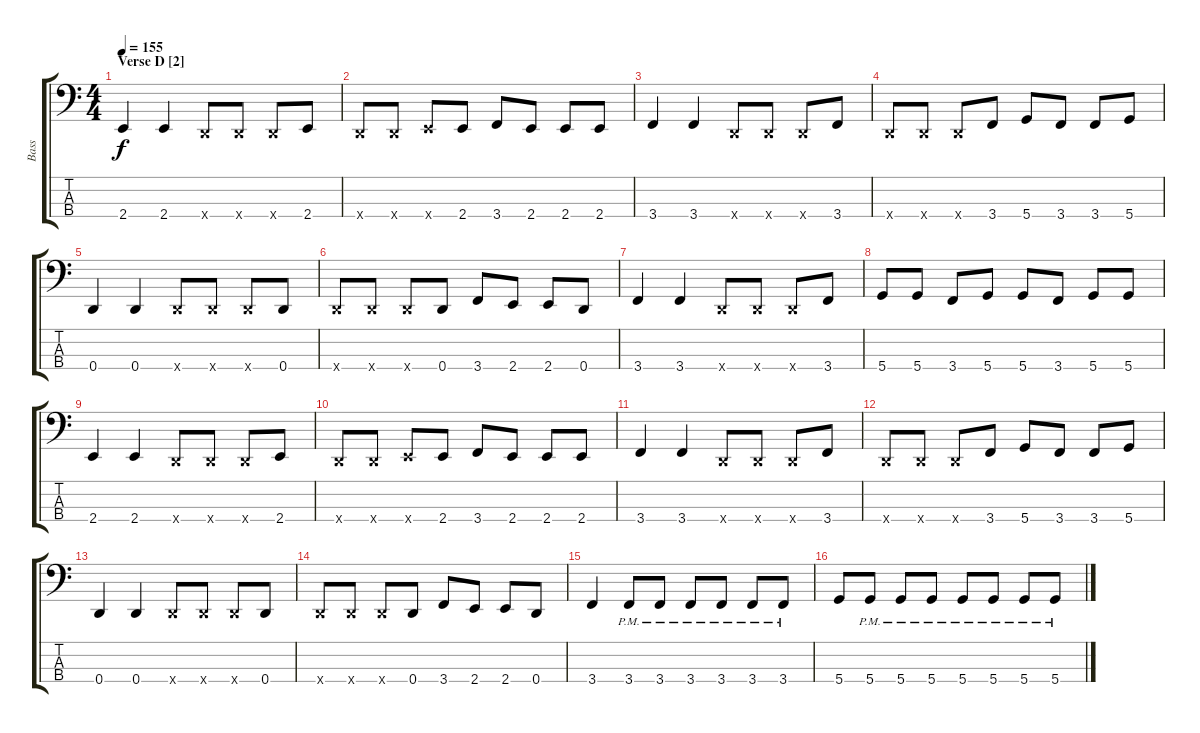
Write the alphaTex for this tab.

\track ("Bass" "Bass") {instrument electricbasspick}
\staff {score tabs}
\tuning (G2 D2 A1 D1) {hide}
\ts (4 4)
\section ("" "Verse D [2]")
\tempo 155
\clef f4
\ks c
2.4.4{dy f} 2.4.4 0.4{x}.8 0.4{x}.8 0.4{x}.8 2.4.8 |
0.4{x}.8 0.4{x}.8 2.4{x}.8 2.4.8 3.4.8 2.4.8 2.4.8 2.4.8 |
3.4.4 3.4.4 0.4{x}.8 0.4{x}.8 0.4{x}.8 3.4.8 |
0.4{x}.8 0.4{x}.8 0.4{x}.8 3.4.8 5.4.8 3.4.8 3.4.8 5.4.8 |
0.4.4 0.4.4 0.4{x}.8 0.4{x}.8 0.4{x}.8 0.4.8 |
0.4{x}.8 0.4{x}.8 0.4{x}.8 0.4.8 3.4.8 2.4.8 2.4.8 0.4.8 |
3.4.4 3.4.4 0.4{x}.8 0.4{x}.8 0.4{x}.8 3.4.8 |
5.4.8 5.4.8 3.4.8 5.4.8 5.4.8 3.4.8 5.4.8 5.4.8 |
2.4.4 2.4.4 0.4{x}.8 0.4{x}.8 0.4{x}.8 2.4.8 |
0.4{x}.8 0.4{x}.8 2.4{x}.8 2.4.8 3.4.8 2.4.8 2.4.8 2.4.8 |
3.4.4 3.4.4 0.4{x}.8 0.4{x}.8 0.4{x}.8 3.4.8 |
0.4{x}.8 0.4{x}.8 0.4{x}.8 3.4.8 5.4.8 3.4.8 3.4.8 5.4.8 |
0.4.4 0.4.4 0.4{x}.8 0.4{x}.8 0.4{x}.8 0.4.8 |
0.4{x}.8 0.4{x}.8 0.4{x}.8 0.4.8 3.4.8 2.4.8 2.4.8 0.4.8 |
3.4.4 3.4{pm}.8 3.4{pm}.8 3.4{pm}.8 3.4{pm}.8 3.4{pm}.8 3.4{pm}.8 |
5.4.8 5.4{pm}.8 5.4{pm}.8 5.4{pm}.8 5.4{pm}.8 5.4{pm}.8 5.4{pm}.8 5.4{pm}.8
